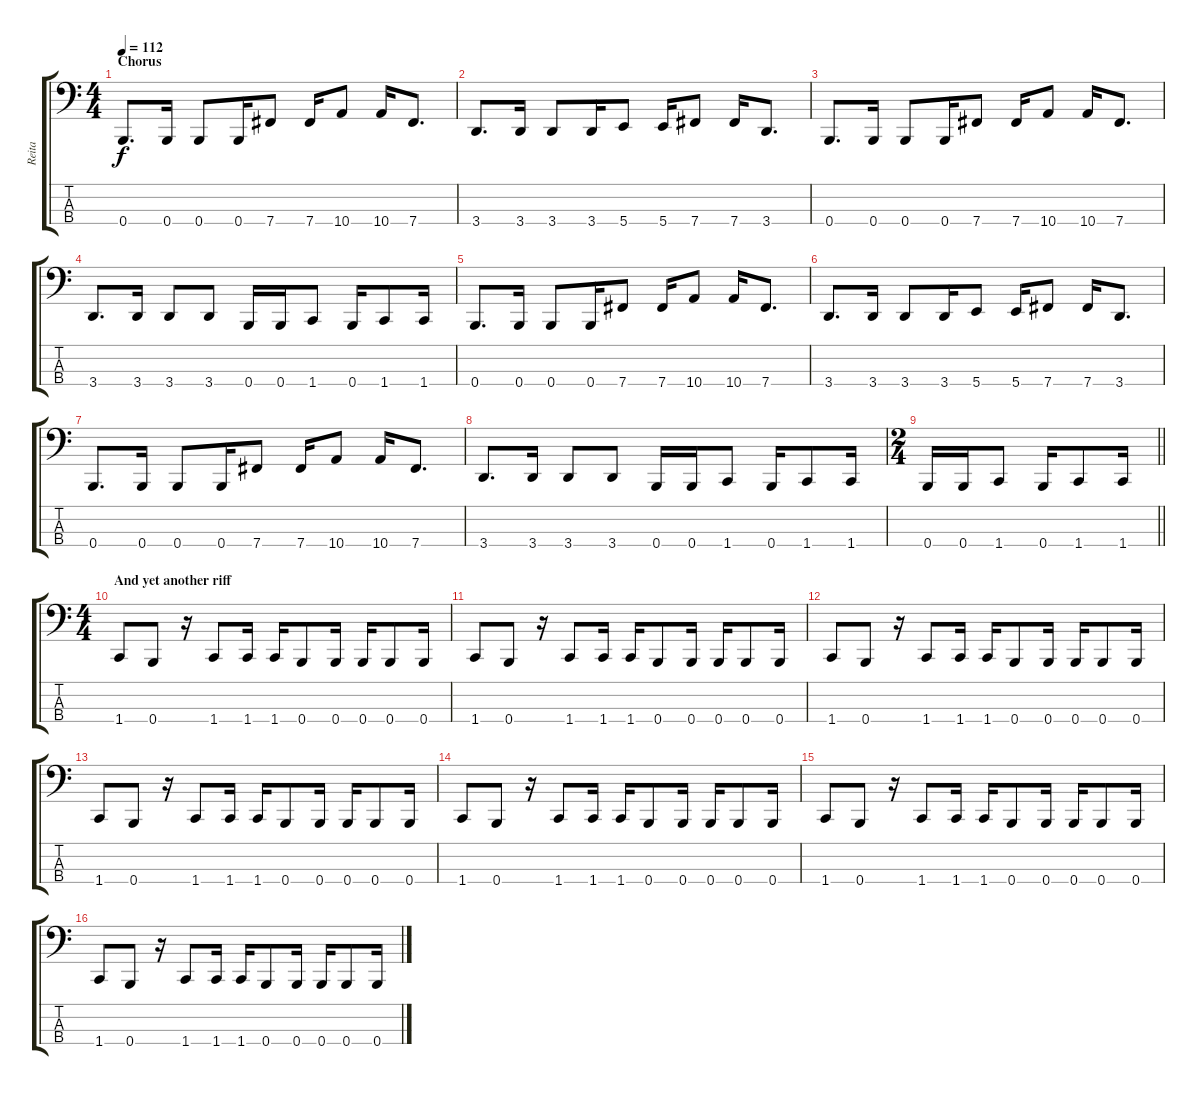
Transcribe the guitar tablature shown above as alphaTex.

\track ("Reita" "Reita") {mute instrument electricbasspick}
\staff {score tabs}
\tuning (C2 G1 D1 B0) {hide}
\ts (4 4)
\section ("" "Chorus")
\tempo 112
\clef f4
\ks c
0.4.8{d dy f} 0.4.16 0.4.8 0.4.16 7.4.8 7.4.16 10.4.8 10.4.16 7.4.8{d} |
3.4.8{d} 3.4.16 3.4.8 3.4.16 5.4.8 5.4.16 7.4.8 7.4.16 3.4.8{d} |
0.4.8{d} 0.4.16 0.4.8 0.4.16 7.4.8 7.4.16 10.4.8 10.4.16 7.4.8{d} |
3.4.8{d} 3.4.16 3.4.8 3.4.8 0.4.16 0.4.16 1.4.8 0.4.16 1.4.8 1.4.16 |
0.4.8{d} 0.4.16 0.4.8 0.4.16 7.4.8 7.4.16 10.4.8 10.4.16 7.4.8{d} |
3.4.8{d} 3.4.16 3.4.8 3.4.16 5.4.8 5.4.16 7.4.8 7.4.16 3.4.8{d} |
0.4.8{d} 0.4.16 0.4.8 0.4.16 7.4.8 7.4.16 10.4.8 10.4.16 7.4.8{d} |
3.4.8{d} 3.4.16 3.4.8 3.4.8 0.4.16 0.4.16 1.4.8 0.4.16 1.4.8 1.4.16 |
\ts (2 4)
\barLineRight lightlight
0.4.16 0.4.16 1.4.8 0.4.16 1.4.8 1.4.16 |
\ts (4 4)
\section ("" "And yet another riff")
1.4.8 0.4.8 r.16 1.4.8 1.4.16 1.4.16 0.4.8 0.4.16 0.4.16 0.4.8 0.4.16 |
1.4.8 0.4.8 r.16 1.4.8 1.4.16 1.4.16 0.4.8 0.4.16 0.4.16 0.4.8 0.4.16 |
1.4.8 0.4.8 r.16 1.4.8 1.4.16 1.4.16 0.4.8 0.4.16 0.4.16 0.4.8 0.4.16 |
1.4.8 0.4.8 r.16 1.4.8 1.4.16 1.4.16 0.4.8 0.4.16 0.4.16 0.4.8 0.4.16 |
1.4.8 0.4.8 r.16 1.4.8 1.4.16 1.4.16 0.4.8 0.4.16 0.4.16 0.4.8 0.4.16 |
1.4.8 0.4.8 r.16 1.4.8 1.4.16 1.4.16 0.4.8 0.4.16 0.4.16 0.4.8 0.4.16 |
1.4.8 0.4.8 r.16 1.4.8 1.4.16 1.4.16 0.4.8 0.4.16 0.4.16 0.4.8 0.4.16
